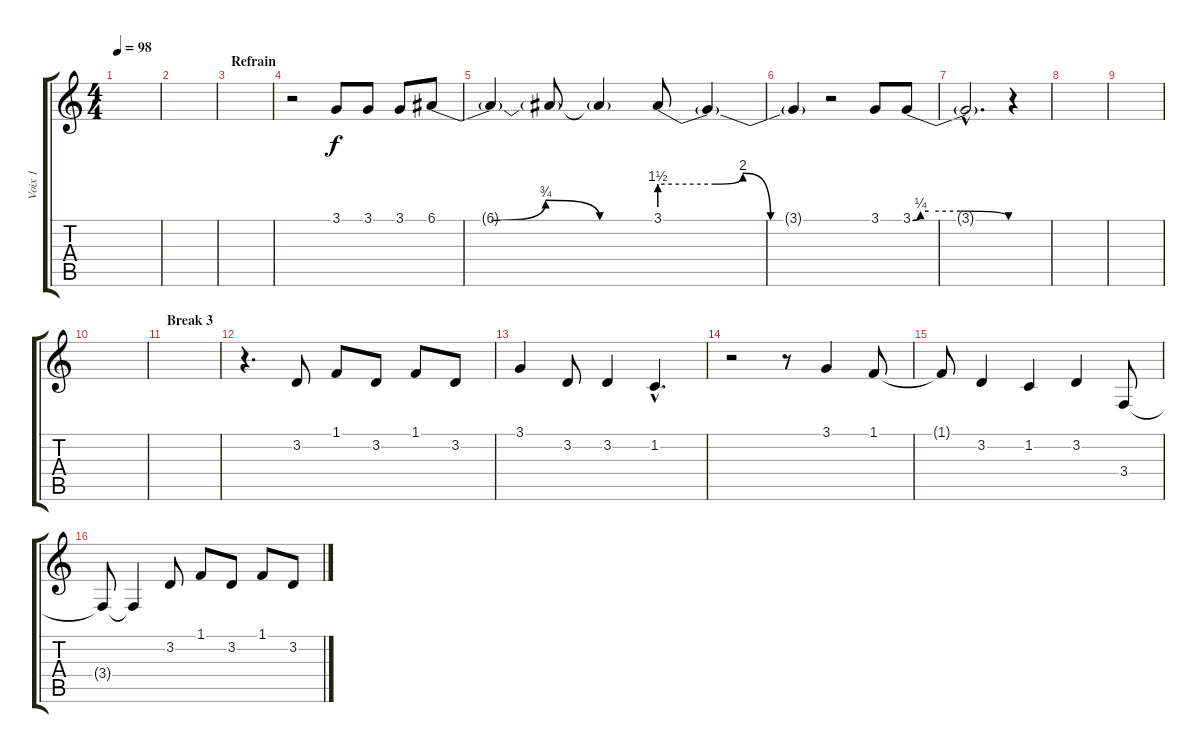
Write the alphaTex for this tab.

\track ("Voix 1" "Voix 1") {instrument voiceoohs}
\staff {score tabs}
\tuning (E4 B3 G3 D3 A2 E2) {hide}
\ts (4 4)
\tempo 98
\clef g2
\ks c
|
|
\section ("" "Refrain")
|
r.2 3.1.8 3.1.8 3.1.8 6.1{be (custom 0 0 15 0 30 3 45 0 60 0)}.8 |
6.1{t}.4 6.1{t}.8 6.1{t}.4 3.1{be (custom 0 6 20 6 30 8 40 0 60 0)}.8 3.1{t}.4 |
3.1{t}.4 r.2 3.1.8 3.1{be (custom 0 0 5 1 10 1 30 1 60 0)}.8 |
3.1{hac t}.2{d} r.4 |
|
|
|
\section ("" "Break 3")
|
r.4{d} 3.2.8 1.1.8 3.2.8 1.1.8 3.2.8 |
3.1.4 3.2.8 3.2.4 1.2{hac}.4{d} |
r.2 r.8 3.1.4 1.1.8 |
1.1{t}.8 3.2.4 1.2.4 3.2.4 3.4.8 |
3.4{t}.8 3.4{t}.4 3.2.8 1.1.8 3.2.8 1.1.8 3.2.8
